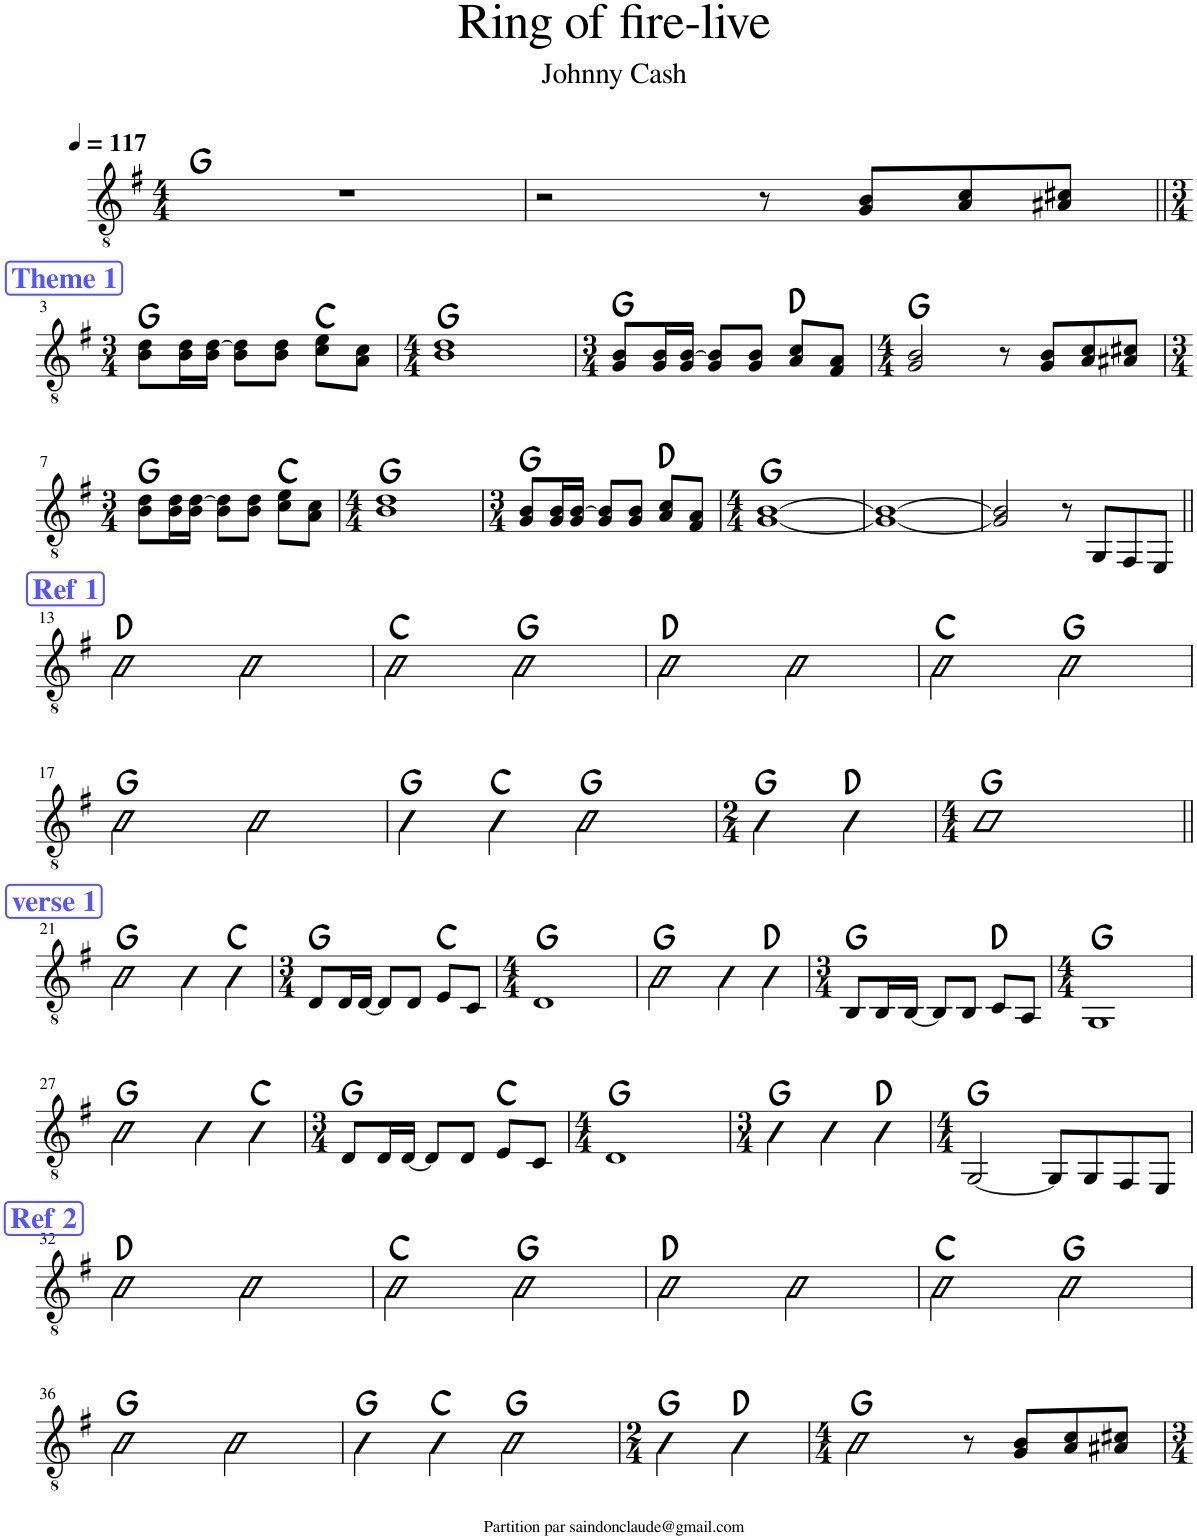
**kern	**harte
*part1	*part1
*staff1	*
*I"Classical Guitar	*
*I'Guit.	*
*clefGv2	*
*k[f#]	*
*M4/4	*
*MM117	*
=1	=1
1r	G:maj
=2	=2
2r	.
8r	.
8G/ 8B/L	.
8A/ 8c/	.
8A#X/ 8c#X/J	.
!!LO:LB:g=z
!!LO:REH:place=s1:a:B:cj:color=#5555FF:fs=14:t=Theme 1
=3||	=3||
*M3/4	*
8B\ 8d\L	G:maj
16B\ 16d\L	.
16B\ [16d\JJ	.
8B\ 8d\]L	.
8B\ 8d\J	.
8c\ 8e\L	C:maj
8A\ 8c\J	.
=4	=4
*M4/4	*
1B 1d	G:maj
=5	=5
*M3/4	*
8G/ 8B/L	G:maj
16G/ 16B/L	.
16G/ [16B/JJ	.
8G/ 8B/]L	.
8G/ 8B/J	.
8A/ 8c/L	D:maj
8F#/ 8A/J	.
=6	=6
*M4/4	*
2G/ 2B/	G:maj
8r	.
8G/ 8B/L	.
8A/ 8c/	.
8A#X/ 8c#X/J	.
!!LO:LB:g=z
=7	=7
*M3/4	*
8B\ 8d\L	G:maj
16B\ 16d\L	.
16B\ [16d\JJ	.
8B\ 8d\]L	.
8B\ 8d\J	.
8c\ 8e\L	C:maj
8A\ 8c\J	.
=8	=8
*M4/4	*
1B 1d	G:maj
=9	=9
*M3/4	*
8G/ 8B/L	G:maj
16G/ 16B/L	.
16G/ [16B/JJ	.
8G/ 8B/]L	.
8G/ 8B/J	.
8A/ 8c/L	D:maj
8F#/ 8A/J	.
=10	=10
*M4/4	*
[1G [1B	G:maj
=11	=11
1G_ 1B_	.
=12	=12
2G/] 2B/]	.
8r	.
8GG/L	.
8FF#/	.
8EE/J	.
!!LO:LB:g=z
!!LO:REH:place=s1:a:B:cj:color=#5555FF:fs=14:t=Ref 1
=13||	=13||
2d\	D:maj
2d\	.
=14	=14
2c\	C:maj
2g\	G:maj
=15	=15
2d\	D:maj
2d\	.
=16	=16
2c\	C:maj
2g\	G:maj
!!LO:LB:g=z
=17	=17
2g\	G:maj
2g\	.
=18	=18
4G\	G:maj
4c\	C:maj
2G\	G:maj
=19	=19
*M2/4	*
4G\	G:maj
4D\	D:maj
=20	=20
*M4/4	*
1G	G:maj
!!LO:LB:g=z
!!LO:REH:place=s1:a:B:cj:color=#5555FF:fs=14:t=verse 1
=21||	=21||
2g\	G:maj
4g\	.
4c\	C:maj
=22	=22
*M3/4	*
8D/L	G:maj
16D/L	.
[16D/JJ	.
8D/L]	.
8D/J	.
8E/L	C:maj
8C/J	.
=23	=23
*M4/4	*
1D	G:maj
=24	=24
2g\	G:maj
4g\	.
4c\	D:maj
=25	=25
*M3/4	*
8BB/L	G:maj
16BB/L	.
[16BB/JJ	.
8BB/L]	.
8BB/J	.
8C/L	D:maj
8AA/J	.
=26	=26
*M4/4	*
1GG	G:maj
!!LO:LB:g=z
=27	=27
2g\	G:maj
4g\	.
4c\	C:maj
=28	=28
*M3/4	*
8D/L	G:maj
16D/L	.
[16D/JJ	.
8D/L]	.
8D/J	.
8E/L	C:maj
8C/J	.
=29	=29
*M4/4	*
1D	G:maj
=30	=30
*M3/4	*
4G\	G:maj
4G\	.
4D\	D:maj
=31	=31
*M4/4	*
[2GG/	G:maj
8GG/L]	.
8GG/	.
8FF#/	.
8EE/J	.
!!LO:LB:g=z
!!LO:REH:place=s1:a:B:cj:color=#5555FF:fs=14:t=Ref 2
=32	=32
2d\	D:maj
2d\	.
=33	=33
2c\	C:maj
2g\	G:maj
=34	=34
2d\	D:maj
2d\	.
=35	=35
2c\	C:maj
2g\	G:maj
!!LO:LB:g=z
=36	=36
2g\	G:maj
2g\	.
=37	=37
4G\	G:maj
4c\	C:maj
2G\	G:maj
=38	=38
*M2/4	*
4G\	G:maj
4D\	D:maj
=39	=39
*M4/4	*
2G\	G:maj
8r	.
8G/ 8B/L	.
8A/ 8c/	.
8A#X/ 8c#X/J	.
=	=
*-	*-
